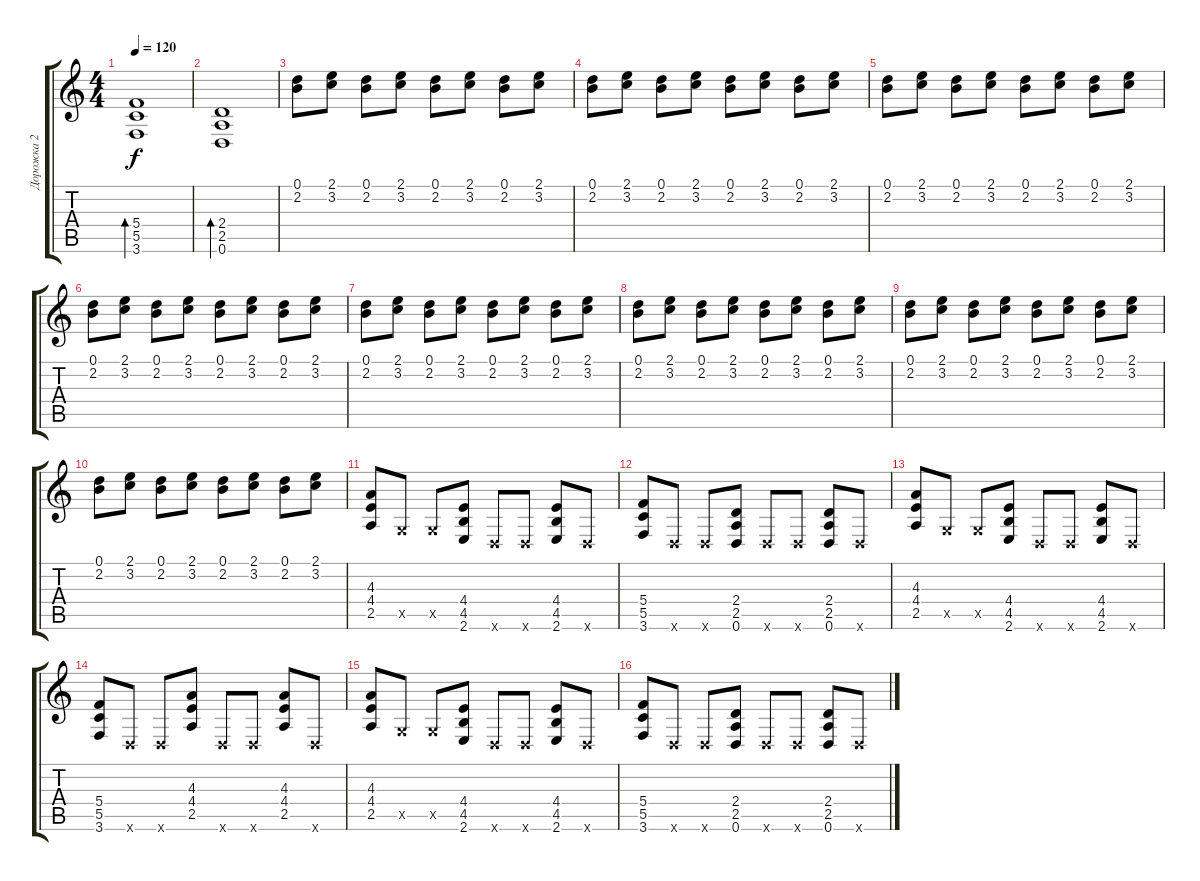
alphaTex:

\track ("Дорожка 2" "Дорожка 2") {instrument distortionguitar}
\staff {score tabs}
\tuning (D4 A3 F3 C3 G2 D2) {hide}
\ts (4 4)
\tempo 120
\clef g2
\ks c
(5.4 5.5 3.6).1{bd 120 dy f} |
(2.4 2.5 0.6).1{bd 120} |
(0.1 2.2).8{volume 13} (2.1 3.2).8 (0.1 2.2).8 (2.1 3.2).8 (0.1 2.2).8 (2.1 3.2).8 (0.1 2.2).8 (2.1 3.2).8 |
(0.1 2.2).8 (2.1 3.2).8 (0.1 2.2).8 (2.1 3.2).8 (0.1 2.2).8 (2.1 3.2).8 (0.1 2.2).8 (2.1 3.2).8 |
(0.1 2.2).8 (2.1 3.2).8 (0.1 2.2).8 (2.1 3.2).8 (0.1 2.2).8 (2.1 3.2).8 (0.1 2.2).8 (2.1 3.2).8 |
(0.1 2.2).8 (2.1 3.2).8 (0.1 2.2).8 (2.1 3.2).8 (0.1 2.2).8 (2.1 3.2).8 (0.1 2.2).8 (2.1 3.2).8 |
(0.1 2.2).8 (2.1 3.2).8 (0.1 2.2).8 (2.1 3.2).8 (0.1 2.2).8 (2.1 3.2).8 (0.1 2.2).8 (2.1 3.2).8 |
(0.1 2.2).8 (2.1 3.2).8 (0.1 2.2).8 (2.1 3.2).8 (0.1 2.2).8 (2.1 3.2).8 (0.1 2.2).8 (2.1 3.2).8 |
(0.1 2.2).8 (2.1 3.2).8 (0.1 2.2).8 (2.1 3.2).8 (0.1 2.2).8 (2.1 3.2).8 (0.1 2.2).8 (2.1 3.2).8 |
(0.1 2.2).8 (2.1 3.2).8 (0.1 2.2).8 (2.1 3.2).8 (0.1 2.2).8 (2.1 3.2).8 (0.1 2.2).8 (2.1 3.2).8 |
(4.3 4.4 2.5).8 0.5{x}.8 0.5{x}.8 (4.4 4.5 2.6).8 0.6{x}.8 0.6{x}.8 (4.4 4.5 2.6).8 0.6{x}.8 |
(5.4 5.5 3.6).8 0.6{x}.8 0.6{x}.8 (2.4 2.5 0.6).8 0.6{x}.8 0.6{x}.8 (2.4 2.5 0.6).8 0.6{x}.8 |
(4.3 4.4 2.5).8 0.5{x}.8 0.5{x}.8 (4.4 4.5 2.6).8 0.6{x}.8 0.6{x}.8 (4.4 4.5 2.6).8 0.6{x}.8 |
(5.4 5.5 3.6).8 0.6{x}.8 0.6{x}.8 (4.3 4.4 2.5).8 0.6{x}.8 0.6{x}.8 (4.3 4.4 2.5).8 0.6{x}.8 |
(4.3 4.4 2.5).8 0.5{x}.8 0.5{x}.8 (4.4 4.5 2.6).8 0.6{x}.8 0.6{x}.8 (4.4 4.5 2.6).8 0.6{x}.8 |
(5.4 5.5 3.6).8 0.6{x}.8 0.6{x}.8 (2.4 2.5 0.6).8 0.6{x}.8 0.6{x}.8 (2.4 2.5 0.6).8 0.6{x}.8
